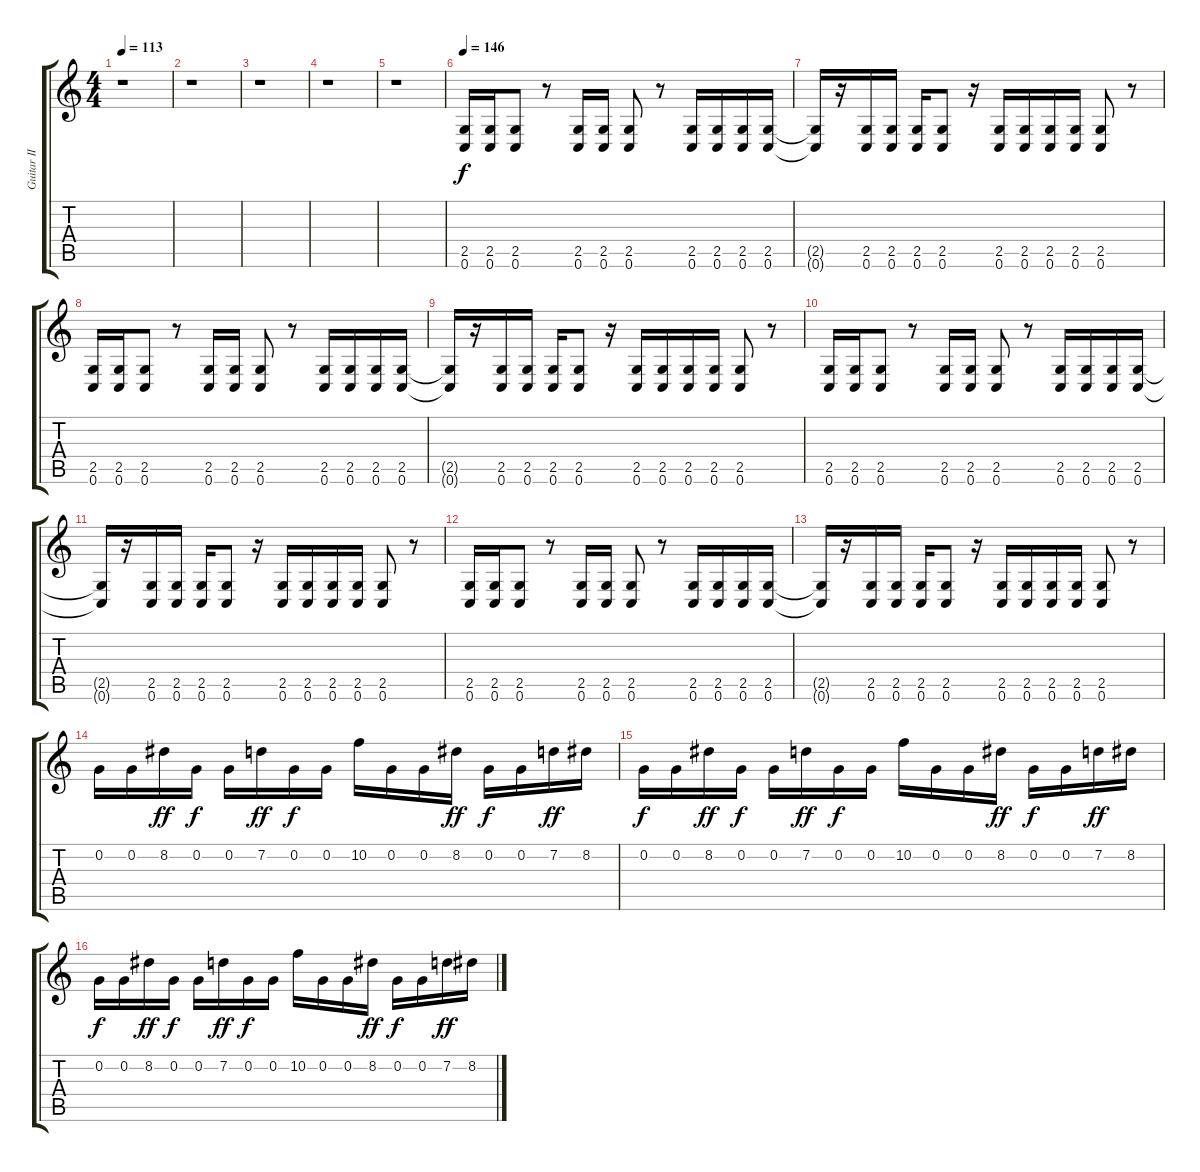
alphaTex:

\track ("Guitar II" "Guitar II") {instrument distortionguitar}
\staff {score tabs}
\tuning (C4 G3 Eb3 Bb2 F2 C2) {hide}
\ts (4 4)
\tempo 113
\clef g2
\ks c
r.1{dy f} |
r.1 |
r.1 |
r.1 |
r.1 |
\tempo 146
(2.5 0.6).16 (2.5 0.6).16 (2.5 0.6).8 r.8 (2.5 0.6).16 (2.5 0.6).16 (2.5 0.6).8 r.8 (2.5 0.6).16 (2.5 0.6).16 (2.5 0.6).16 (2.5 0.6).16 |
(2.5{t} 0.6{t}).16 r.16 (2.5 0.6).16 (2.5 0.6).16 (2.5 0.6).16 (2.5 0.6).8 r.16 (2.5 0.6).16 (2.5 0.6).16 (2.5 0.6).16 (2.5 0.6).16 (2.5 0.6).8 r.8 |
(2.5 0.6).16 (2.5 0.6).16 (2.5 0.6).8 r.8 (2.5 0.6).16 (2.5 0.6).16 (2.5 0.6).8 r.8 (2.5 0.6).16 (2.5 0.6).16 (2.5 0.6).16 (2.5 0.6).16 |
(2.5{t} 0.6{t}).16 r.16 (2.5 0.6).16 (2.5 0.6).16 (2.5 0.6).16 (2.5 0.6).8 r.16 (2.5 0.6).16 (2.5 0.6).16 (2.5 0.6).16 (2.5 0.6).16 (2.5 0.6).8 r.8 |
(2.5 0.6).16 (2.5 0.6).16 (2.5 0.6).8 r.8 (2.5 0.6).16 (2.5 0.6).16 (2.5 0.6).8 r.8 (2.5 0.6).16 (2.5 0.6).16 (2.5 0.6).16 (2.5 0.6).16 |
(2.5{t} 0.6{t}).16 r.16 (2.5 0.6).16 (2.5 0.6).16 (2.5 0.6).16 (2.5 0.6).8 r.16 (2.5 0.6).16 (2.5 0.6).16 (2.5 0.6).16 (2.5 0.6).16 (2.5 0.6).8 r.8 |
(2.5 0.6).16 (2.5 0.6).16 (2.5 0.6).8 r.8 (2.5 0.6).16 (2.5 0.6).16 (2.5 0.6).8 r.8 (2.5 0.6).16 (2.5 0.6).16 (2.5 0.6).16 (2.5 0.6).16 |
(2.5{t} 0.6{t}).16 r.16 (2.5 0.6).16 (2.5 0.6).16 (2.5 0.6).16 (2.5 0.6).8 r.16 (2.5 0.6).16 (2.5 0.6).16 (2.5 0.6).16 (2.5 0.6).16 (2.5 0.6).8 r.8 |
0.2.16 0.2.16 8.2.16{dy ff} 0.2.16{dy f} 0.2.16 7.2.16{dy ff} 0.2.16{dy f} 0.2.16 10.2.16 0.2.16 0.2.16 8.2.16{dy ff} 0.2.16{dy f} 0.2.16 7.2.16{dy ff} 8.2.16 |
0.2.16{dy f} 0.2.16 8.2.16{dy ff} 0.2.16{dy f} 0.2.16 7.2.16{dy ff} 0.2.16{dy f} 0.2.16 10.2.16 0.2.16 0.2.16 8.2.16{dy ff} 0.2.16{dy f} 0.2.16 7.2.16{dy ff} 8.2.16 |
0.2.16{dy f} 0.2.16 8.2.16{dy ff} 0.2.16{dy f} 0.2.16 7.2.16{dy ff} 0.2.16{dy f} 0.2.16 10.2.16 0.2.16 0.2.16 8.2.16{dy ff} 0.2.16{dy f} 0.2.16 7.2.16{dy ff} 8.2.16
